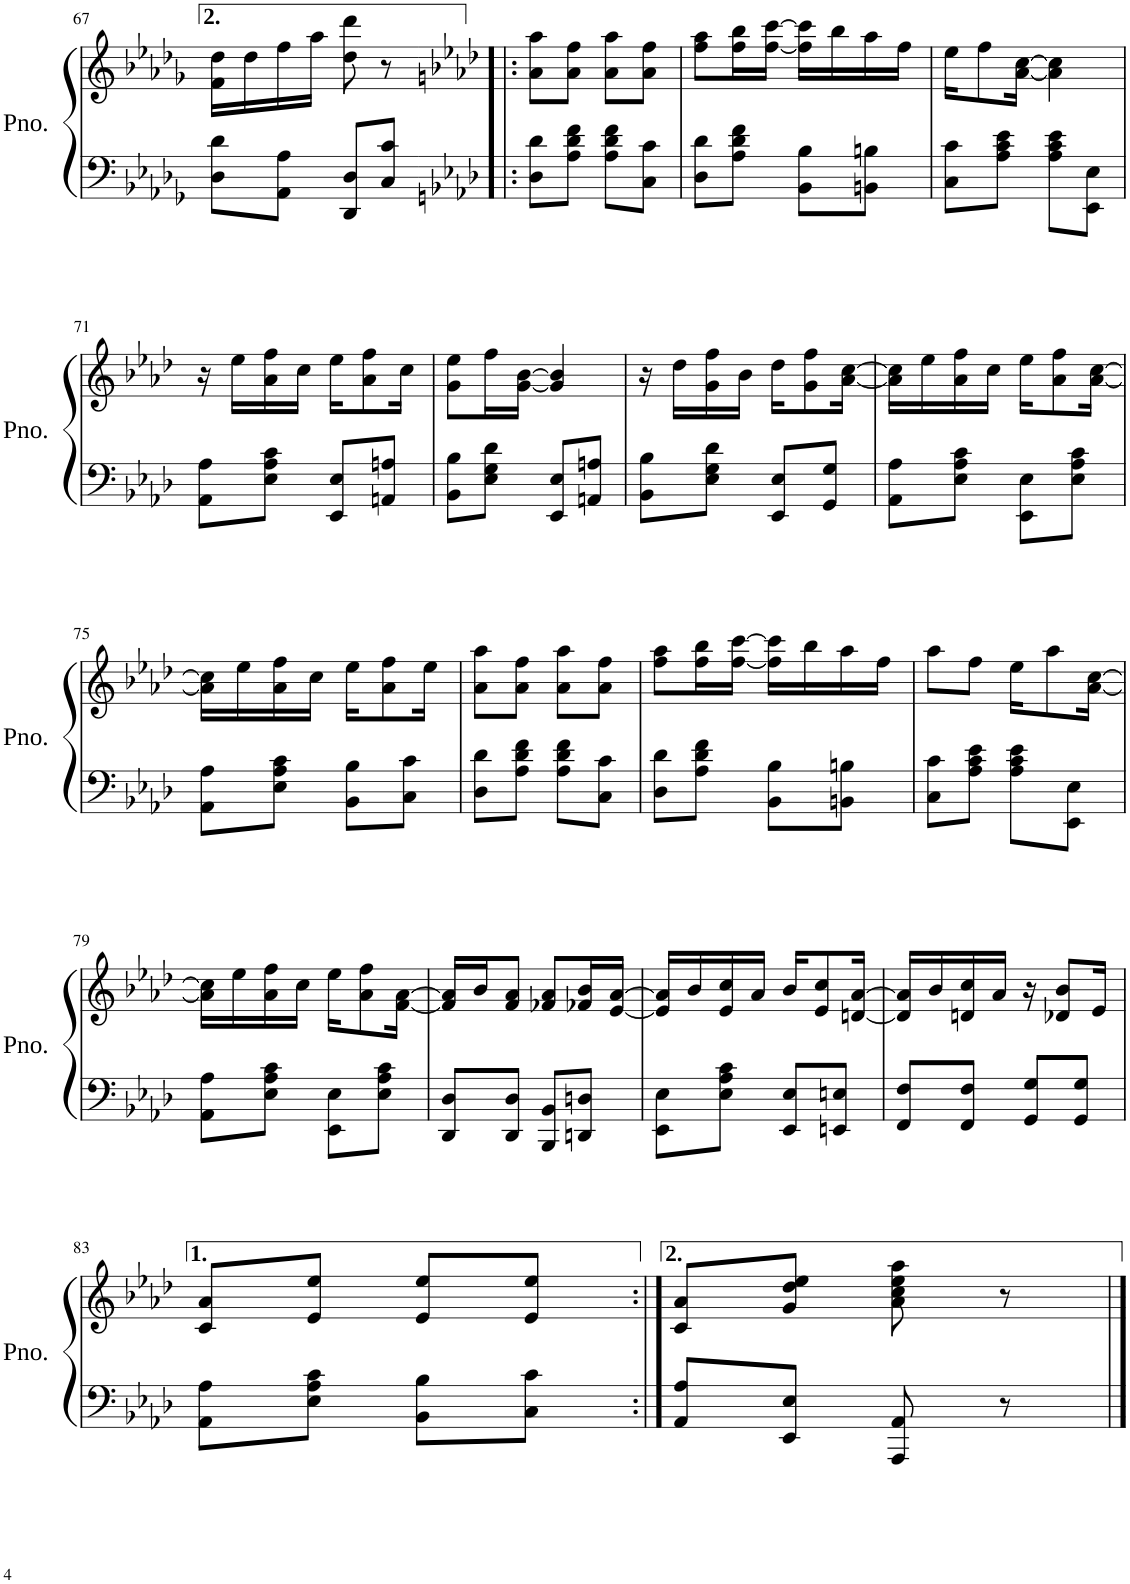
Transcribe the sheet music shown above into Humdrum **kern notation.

**kern	**kern
*part1	*part1
*staff2	*staff1
*I"Piano	*
*I'Pno.	*
!!LO:PB:g=z
*clefF4	*clefG2
*k[b-e-a-d-g-]	*k[b-e-a-d-g-]
*M2/4	*M2/4
=67	=67
8D-\ 8d-\L	16f\ 16dd-\LL
.	16dd-\
8AA-\ 8A-\J	16ff\
.	16aa-\JJ
8DD-/ 8D-/L	8dd-\ 8ddd-\
8C/ 8c/J	8r
=68!|:	=68!|:
*k[b-e-a-d-]	*k[b-e-a-d-]
8D-\ 8d-\L	8a-\ 8aa-\L
8A-\ 8d-\ 8f\J	8a-\ 8ff\J
8A-\ 8d-\ 8f\L	8a-\ 8aa-\L
8C\ 8c\J	8a-\ 8ff\J
=69	=69
8D-\ 8d-\L	8ff\ 8aa-\L
8A-\ 8d-\ 8f\J	16ff\ 16bb-\L
.	[<16ff\ [16ccc\JJ
8BB-\ 8B-\L	16ff\] 16ccc\]LL
.	16bb-\
8BBn\ 8Bn\J	16aa-\
.	16ff\JJ
=70	=70
8C\ 8c\L	16ee-\KL
.	8ff\
8A-\ 8c\ 8e-\J	.
.	[<16a-\ [16cc\Jk
8A-\ 8c\ 8e-\L	4a-\] 4cc\]
8EE-\ 8E-\J	.
!!LO:LB:g=z
=71	=71
8AA-\ 8A-\L	16r
.	16ee-\LL
8E-\ 8A-\ 8c\J	16a-\ 16ff\
.	16cc\JJ
8EE-/ 8E-/L	16ee-\KL
.	8a-\ 8ff\
8AAn/ 8An/J	.
.	16cc\Jk
=72	=72
8BB-\ 8B-\L	8g\ 8ee-\L
8E-\ 8G\ 8d-\J	16ff\L
.	[<16g\ [16b-\JJ
8EE-/ 8E-/L	4g/] 4b-/]
8AAn/ 8An/J	.
=73	=73
8BB-\ 8B-\L	16r
.	16dd-\LL
8E-\ 8G\ 8d-\J	16g\ 16ff\
.	16b-\JJ
8EE-/ 8E-/L	16dd-\KL
.	8g\ 8ff\
8GG/ 8G/J	.
.	[<16a-\ [16cc\Jk
=74	=74
8AA-\ 8A-\L	16a-\] 16cc\]LL
.	16ee-\
8E-\ 8A-\ 8c\J	16a-\ 16ff\
.	16cc\JJ
8EE-\ 8E-\L	16ee-\KL
.	8a-\ 8ff\
8E-\ 8A-\ 8c\J	.
.	[<16a-\ [16cc\Jk
!!LO:LB:g=z
=75	=75
8AA-\ 8A-\L	16a-\] 16cc\]LL
.	16ee-\
8E-\ 8A-\ 8c\J	16a-\ 16ff\
.	16cc\JJ
8BB-\ 8B-\L	16ee-\KL
.	8a-\ 8ff\
8C\ 8c\J	.
.	16ee-\Jk
=76	=76
8D-\ 8d-\L	8a-\ 8aa-\L
8A-\ 8d-\ 8f\J	8a-\ 8ff\J
8A-\ 8d-\ 8f\L	8a-\ 8aa-\L
8C\ 8c\J	8a-\ 8ff\J
=77	=77
8D-\ 8d-\L	8ff\ 8aa-\L
8A-\ 8d-\ 8f\J	16ff\ 16bb-\L
.	[<16ff\ [16ccc\JJ
8BB-\ 8B-\L	16ff\] 16ccc\]LL
.	16bb-\
8BBn\ 8Bn\J	16aa-\
.	16ff\JJ
=78	=78
8C\ 8c\L	8aa-\L
8A-\ 8c\ 8e-\J	8ff\J
8A-\ 8c\ 8e-\L	16ee-\KL
.	8aa-\
8EE-\ 8E-\J	.
.	[<16a-\ [16cc\Jk
!!LO:LB:g=z
=79	=79
8AA-\ 8A-\L	16a-\] 16cc\]LL
.	16ee-\
8E-\ 8A-\ 8c\J	16a-\ 16ff\
.	16cc\JJ
8EE-\ 8E-\L	16ee-\KL
.	8a-\ 8ff\
8E-\ 8A-\ 8c\J	.
.	[<16f\ [16a-\Jk
=80	=80
8DD-/ 8D-/L	16f/] 16a-/]LL
.	16b-/J
8DD-/ 8D-/J	8f/ 8a-/J
8BBB-/ 8BB-/L	8f-X/ 8a-/L
8DDn/ 8Dn/J	16f-X/ 16b-/L
.	[16e-/ [>16a-/JJ
=81	=81
8EE-\ 8E-\L	16e-/] 16a-/]LL
.	16b-/
8E-\ 8A-\ 8c\J	16e-/ 16cc/
.	16a-/JJ
8EE-/ 8E-/L	16b-/KL
.	8e-/ 8cc/
8EEn/ 8En/J	.
.	[16dn/ [>16a-/Jk
=82	=82
8FF/ 8F/L	16d/] 16a-/]LL
.	16b-/
8FF/ 8F/J	16dn/ 16cc/
.	16a-/JJ
8GG/ 8G/L	16r
.	8d-X/ 8b-/L
8GG/ 8G/J	.
.	16e-/Jk
!!LO:LB:g=z
=83	=83
8AA-\ 8A-\L	8c/ 8a-/L
8E-\ 8A-\ 8c\J	8e-/ 8ee-/J
8BB-\ 8B-\L	8e-/ 8ee-/L
8C\ 8c\J	8e-/ 8ee-/J
=84:|!	=84:|!
8AA-/ 8A-/L	8c/ 8a-/L
8EE-/ 8E-/J	8g/ 8dd-/ 8ee-/J
8AAA-/ 8AA-/	8a-\ 8cc\ 8ee-\ 8aa-\
8r	8r
==	==
*-	*-
